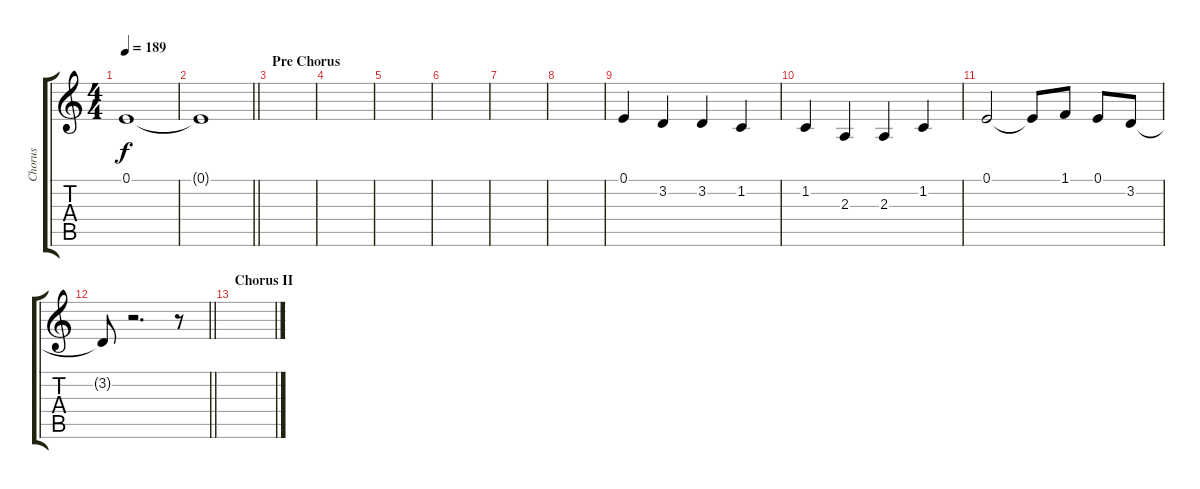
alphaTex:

\track ("Chorus" "Chorus") {instrument choiraahs}
\staff {score tabs}
\tuning (E4 B3 G3 D3 A2 E2) {hide}
\ts (4 4)
\tempo 189
\clef g2
\ks c
0.1.1{dy f} |
\barLineRight lightlight
0.1{t}.1 |
\section ("" "Pre Chorus")
|
|
|
|
|
|
0.1.4 3.2.4 3.2.4 1.2.4 |
1.2.4 2.3.4 2.3.4 1.2.4 |
0.1.2 0.1{t}.8 1.1.8 0.1.8 3.2.8 |
\barLineRight lightlight
3.2{t}.8 r.2{d} r.8 |
\section ("" "Chorus II")
